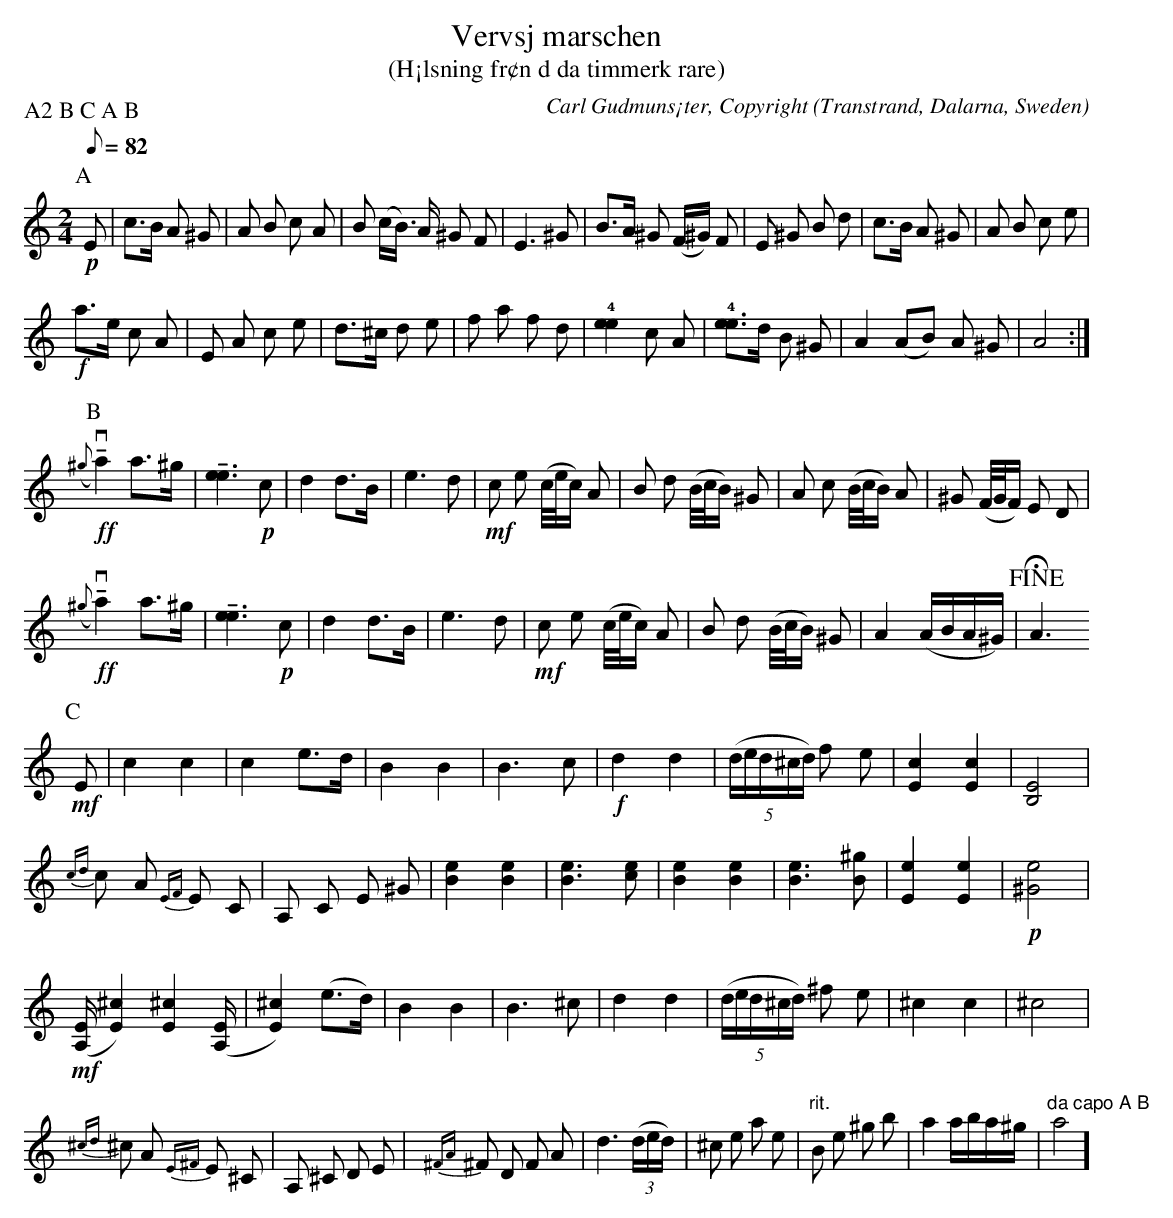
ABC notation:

X:1
T: Vervsj marschen
T: (H¡lsning fr¢n d da timmerk rare)
O: Transtrand, Dalarna, Sweden
C: Carl Gudmuns¡ter, Copyright
P: A2 B C A B
M:2/4
L:1/8
K:C
Q:82 Andante
P:A
+p+ E|c>B A ^G|A B c A|  B (c/2B/2) > A ^G F | E3 ^G| B>A ^G (F/2^G/2) F | E ^G B d |c>B A ^G|A B c e|
+f+ a>e c A| E A c e| d>^c d e|f a f d| !4![e2e2] c A | !4![ee]>d B ^G|A2  (AB) A ^G |A4:|
P:B
+ff+ (v{^g}!tenuto!a2) a>^g| !tenuto![e3e3] +p+ c | d2 d>B | e3 d | +mf+ c e (c/4e/4c/2) A | B d (B/4c/4B/2) ^G | A c (B/4c/4B/2) A | ^G (F/4G/4F/2) E D |
+ff+ (v{^g}!tenuto!a2) a>^g| !tenuto![e3e3] +p+ c | d2 d>B | e3 d | +mf+ !rit.! c e (c/4e/4c/2) A | B d (B/4c/4B/2) ^G | A2 (A/2B/2A/2^G/2) | !fine! !fermata!A3
P:C
+mf+ E | c2 c2 | c2 e>d | B2 B2 | B3 c | +f+ d2 d2 | (5(d/2e/2d/2^c/2d/2) f e | [c2E2] [c2E2] | [B,4E4] |
{cd} c A {EF} E C | A, C E ^G | [e2B2] [e2B2] | [e3B3] [ec] | [e2B2] [e2B2] | [e3B3] [^gB] | !rit.! [e2E2] [e2E2] | +p+ [e4^G4] |
+mf+ ([E/2A,/2]  [E2^c2]) [E2^c2] ([E/2A,/2] | [E2^c2]) (e>d) | B2 B2 | B3 ^c | d2 d2 | (5(d/2e/2d/2^c/2d/2) ^f e | ^c2 c2 | ^c4 |
{^cd} ^c A {E^F} E ^C | A, ^C D E | {^FA} ^F D F A | d3 (3(d/2e/2d/2) | ^c e a e | "rit." B e ^g b | a2 a/2b/2a/2^g/2 | "da capo A B" a4]
